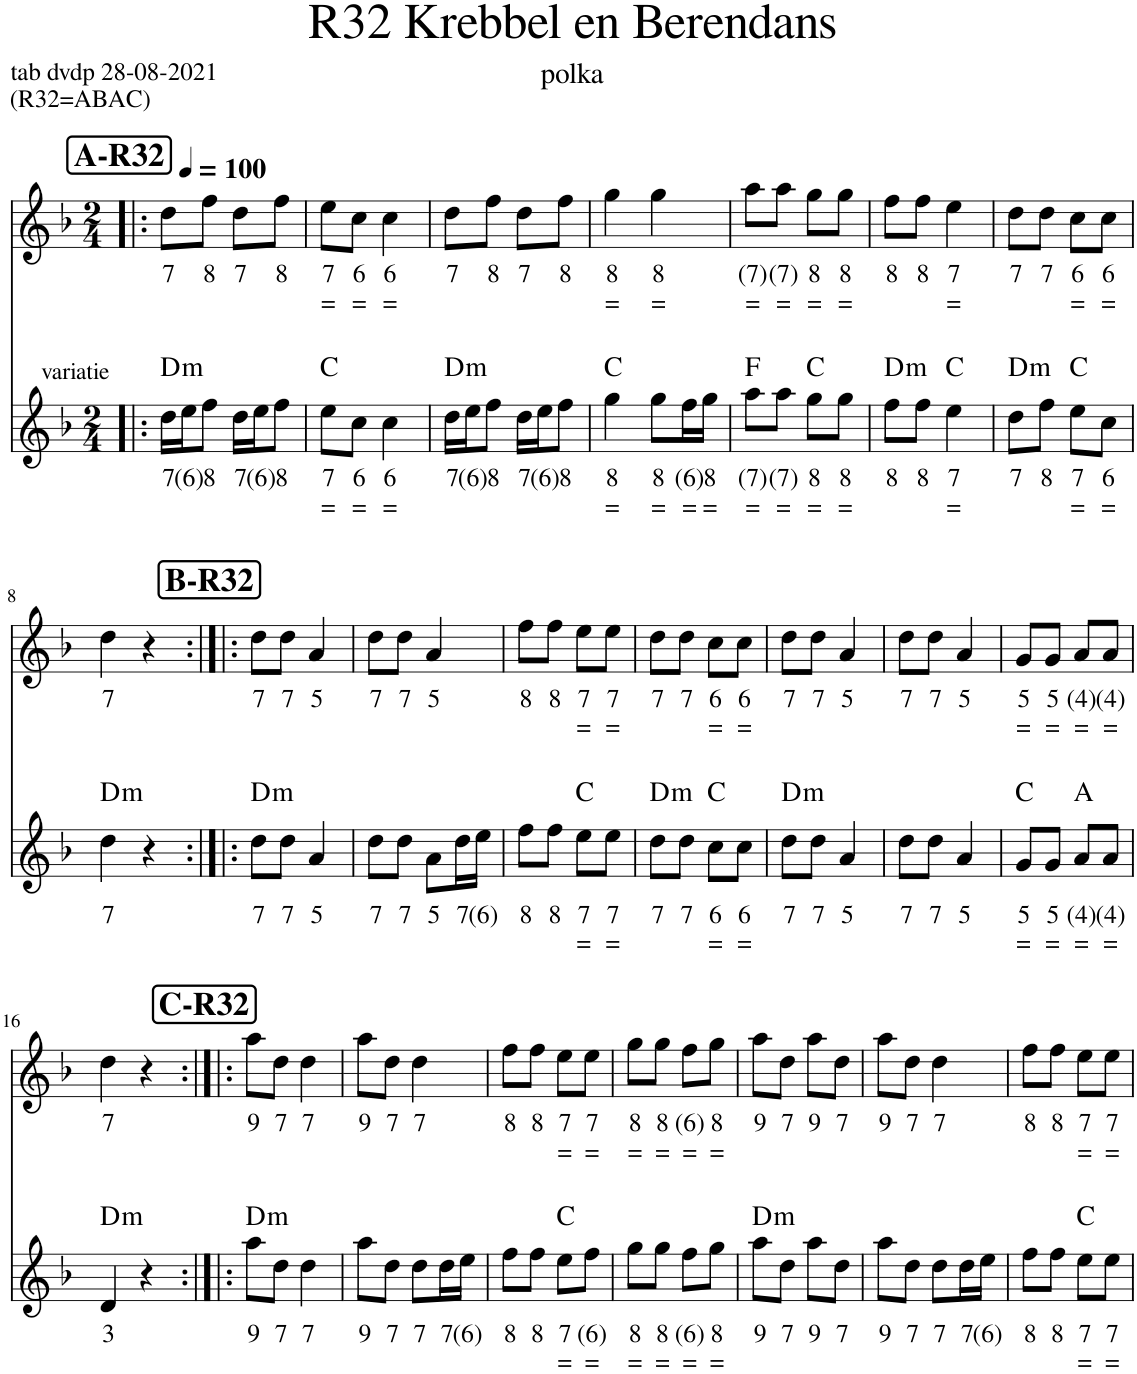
**kern	**text	**text	**harte	**kern	**text	**text
*part2	*part2	*part2	*part2	*part1	*part1	*part1
*staff2	*staff2	*staff2	*	*staff1	*staff1	*staff1
*I"Bandoneon, Flute	*	*	*	*I"Stem	*	*
*clefG2	*	*	*	*clefG2	*	*
*k[b-]	*	*	*	*k[b-]	*	*
*M2/4	*	*	*	*M2/4	*	*
*MM100	*	*	*	*MM100	*	*
!!LO:REH:place=s1:a:B:cj:fs=14:t=A-R32
=1!|:	=1!|:	=1!|:	=1!|:	=1!|:	=1!|:	=1!|:
!LO:TX:a:t=variatie	!	!	!	!	!	!
!	!LO:LY:b	!	!LO:H:kt=m	!	!LO:LY:b	!
16dd\LL	7	.	D:min	8dd\L	7	.
!	!LO:LY:b	!	!	!	!	!
16ee\J	(6)	.	.	.	.	.
!	!LO:LY:b	!	!	!	!LO:LY:b	!
8ff\J	8	.	.	8ff\J	8	.
!	!LO:LY:b	!	!	!	!LO:LY:b	!
16dd\LL	7	.	.	8dd\L	7	.
!	!LO:LY:b	!	!	!	!	!
16ee\J	(6)	.	.	.	.	.
!	!LO:LY:b	!	!	!	!LO:LY:b	!
8ff\J	8	.	.	8ff\J	8	.
=2	=2	=2	=2	=2	=2	=2
!	!LO:LY:b	!LO:LY:b	!	!	!LO:LY:b	!LO:LY:b
8ee\L	7	=	C:maj	8ee\L	7	=
!	!LO:LY:b	!LO:LY:b	!	!	!LO:LY:b	!LO:LY:b
8cc\J	6	=	.	8cc\J	6	=
!	!LO:LY:b	!LO:LY:b	!	!	!LO:LY:b	!LO:LY:b
4cc\	6	=	.	4cc\	6	=
=3	=3	=3	=3	=3	=3	=3
!	!LO:LY:b	!	!LO:H:kt=m	!	!LO:LY:b	!
16dd\LL	7	.	D:min	8dd\L	7	.
!	!LO:LY:b	!	!	!	!	!
16ee\J	(6)	.	.	.	.	.
!	!LO:LY:b	!	!	!	!LO:LY:b	!
8ff\J	8	.	.	8ff\J	8	.
!	!LO:LY:b	!	!	!	!LO:LY:b	!
16dd\LL	7	.	.	8dd\L	7	.
!	!LO:LY:b	!	!	!	!	!
16ee\J	(6)	.	.	.	.	.
!	!LO:LY:b	!	!	!	!LO:LY:b	!
8ff\J	8	.	.	8ff\J	8	.
=4	=4	=4	=4	=4	=4	=4
!	!LO:LY:b	!LO:LY:b	!	!	!LO:LY:b	!LO:LY:b
4gg\	8	=	C:maj	4gg\	8	=
!	!LO:LY:b	!LO:LY:b	!	!	!LO:LY:b	!LO:LY:b
8gg\L	8	=	.	4gg\	8	=
!	!LO:LY:b	!LO:LY:b	!	!	!	!
16ff\L	(6)	=	.	.	.	.
!	!LO:LY:b	!LO:LY:b	!	!	!	!
16gg\JJ	8	=	.	.	.	.
=5	=5	=5	=5	=5	=5	=5
!	!LO:LY:b	!LO:LY:b	!	!	!LO:LY:b	!LO:LY:b
8aa\L	(7)	=	F:maj	8aa\L	(7)	=
!	!LO:LY:b	!LO:LY:b	!	!	!LO:LY:b	!LO:LY:b
8aa\J	(7)	=	.	8aa\J	(7)	=
!	!LO:LY:b	!LO:LY:b	!	!	!LO:LY:b	!LO:LY:b
8gg\L	8	=	C:maj	8gg\L	8	=
!	!LO:LY:b	!LO:LY:b	!	!	!LO:LY:b	!LO:LY:b
8gg\J	8	=	.	8gg\J	8	=
=6	=6	=6	=6	=6	=6	=6
!	!LO:LY:b	!	!LO:H:kt=m	!	!LO:LY:b	!
8ff\L	8	.	D:min	8ff\L	8	.
!	!LO:LY:b	!	!	!	!LO:LY:b	!
8ff\J	8	.	.	8ff\J	8	.
!	!LO:LY:b	!LO:LY:b	!	!	!LO:LY:b	!LO:LY:b
4ee\	7	=	C:maj	4ee\	7	=
=7	=7	=7	=7	=7	=7	=7
!	!LO:LY:b	!	!LO:H:kt=m	!	!LO:LY:b	!
8dd\L	7	.	D:min	8dd\L	7	.
!	!LO:LY:b	!	!	!	!LO:LY:b	!
8ff\J	8	.	.	8dd\J	7	.
!	!LO:LY:b	!LO:LY:b	!	!	!LO:LY:b	!LO:LY:b
8ee\L	7	=	C:maj	8cc\L	6	=
!	!LO:LY:b	!LO:LY:b	!	!	!LO:LY:b	!LO:LY:b
8cc\J	6	=	.	8cc\J	6	=
!!LO:LB:g=z
=8	=8	=8	=8	=8	=8	=8
!	!LO:LY:b	!	!LO:H:kt=m	!	!LO:LY:b	!
4dd\	7	.	D:min	4dd\	7	.
4r	.	.	.	4r	.	.
!!LO:REH:place=s1:a:B:cj:fs=14:t=B-R32
=9:|!|:	=9:|!|:	=9:|!|:	=9:|!|:	=9:|!|:	=9:|!|:	=9:|!|:
!	!LO:LY:b	!	!LO:H:kt=m	!	!LO:LY:b	!
8dd\L	7	.	D:min	8dd\L	7	.
!	!LO:LY:b	!	!	!	!LO:LY:b	!
8dd\J	7	.	.	8dd\J	7	.
!	!LO:LY:b	!	!	!	!LO:LY:b	!
4a/	5	.	.	4a/	5	.
=10	=10	=10	=10	=10	=10	=10
!	!LO:LY:b	!	!	!	!LO:LY:b	!
8dd\L	7	.	.	8dd\L	7	.
!	!LO:LY:b	!	!	!	!LO:LY:b	!
8dd\J	7	.	.	8dd\J	7	.
!	!LO:LY:b	!	!	!	!LO:LY:b	!
8a\L	5	.	.	4a/	5	.
!	!LO:LY:b	!	!	!	!	!
16dd\L	7	.	.	.	.	.
!	!LO:LY:b	!	!	!	!	!
16ee\JJ	(6)	.	.	.	.	.
=11	=11	=11	=11	=11	=11	=11
!	!LO:LY:b	!	!	!	!LO:LY:b	!
8ff\L	8	.	.	8ff\L	8	.
!	!LO:LY:b	!	!	!	!LO:LY:b	!
8ff\J	8	.	.	8ff\J	8	.
!	!LO:LY:b	!LO:LY:b	!	!	!LO:LY:b	!LO:LY:b
8ee\L	7	=	C:maj	8ee\L	7	=
!	!LO:LY:b	!LO:LY:b	!	!	!LO:LY:b	!LO:LY:b
8ee\J	7	=	.	8ee\J	7	=
=12	=12	=12	=12	=12	=12	=12
!	!LO:LY:b	!	!LO:H:kt=m	!	!LO:LY:b	!
8dd\L	7	.	D:min	8dd\L	7	.
!	!LO:LY:b	!	!	!	!LO:LY:b	!
8dd\J	7	.	.	8dd\J	7	.
!	!LO:LY:b	!LO:LY:b	!	!	!LO:LY:b	!LO:LY:b
8cc\L	6	=	C:maj	8cc\L	6	=
!	!LO:LY:b	!LO:LY:b	!	!	!LO:LY:b	!LO:LY:b
8cc\J	6	=	.	8cc\J	6	=
=13	=13	=13	=13	=13	=13	=13
!	!LO:LY:b	!	!LO:H:kt=m	!	!LO:LY:b	!
8dd\L	7	.	D:min	8dd\L	7	.
!	!LO:LY:b	!	!	!	!LO:LY:b	!
8dd\J	7	.	.	8dd\J	7	.
!	!LO:LY:b	!	!	!	!LO:LY:b	!
4a/	5	.	.	4a/	5	.
=14	=14	=14	=14	=14	=14	=14
!	!LO:LY:b	!	!	!	!LO:LY:b	!
8dd\L	7	.	.	8dd\L	7	.
!	!LO:LY:b	!	!	!	!LO:LY:b	!
8dd\J	7	.	.	8dd\J	7	.
!	!LO:LY:b	!	!	!	!LO:LY:b	!
4a/	5	.	.	4a/	5	.
=15	=15	=15	=15	=15	=15	=15
!	!LO:LY:b	!LO:LY:b	!	!	!LO:LY:b	!LO:LY:b
8g/L	5	=	C:maj	8g/L	5	=
!	!LO:LY:b	!LO:LY:b	!	!	!LO:LY:b	!LO:LY:b
8g/J	5	=	.	8g/J	5	=
!	!LO:LY:b	!LO:LY:b	!	!	!LO:LY:b	!LO:LY:b
8a/L	(4)	=	A:maj	8a/L	(4)	=
!	!LO:LY:b	!LO:LY:b	!	!	!LO:LY:b	!LO:LY:b
8a/J	(4)	=	.	8a/J	(4)	=
!!LO:LB:g=z
=16	=16	=16	=16	=16	=16	=16
!	!LO:LY:b	!	!LO:H:kt=m	!	!LO:LY:b	!
4d/	3	.	D:min	4dd\	7	.
4r	.	.	.	4r	.	.
!!LO:REH:place=s1:a:B:cj:fs=14:t=C-R32
=17:|!|:	=17:|!|:	=17:|!|:	=17:|!|:	=17:|!|:	=17:|!|:	=17:|!|:
!	!LO:LY:b	!	!LO:H:kt=m	!	!LO:LY:b	!
8aa\L	9	.	D:min	8aa\L	9	.
!	!LO:LY:b	!	!	!	!LO:LY:b	!
8dd\J	7	.	.	8dd\J	7	.
!	!LO:LY:b	!	!	!	!LO:LY:b	!
4dd\	7	.	.	4dd\	7	.
=18	=18	=18	=18	=18	=18	=18
!	!LO:LY:b	!	!	!	!LO:LY:b	!
8aa\L	9	.	.	8aa\L	9	.
!	!LO:LY:b	!	!	!	!LO:LY:b	!
8dd\J	7	.	.	8dd\J	7	.
!	!LO:LY:b	!	!	!	!LO:LY:b	!
8dd\L	7	.	.	4dd\	7	.
!	!LO:LY:b	!	!	!	!	!
16dd\L	7	.	.	.	.	.
!	!LO:LY:b	!	!	!	!	!
16ee\JJ	(6)	.	.	.	.	.
=19	=19	=19	=19	=19	=19	=19
!	!LO:LY:b	!	!	!	!LO:LY:b	!
8ff\L	8	.	.	8ff\L	8	.
!	!LO:LY:b	!	!	!	!LO:LY:b	!
8ff\J	8	.	.	8ff\J	8	.
!	!LO:LY:b	!LO:LY:b	!	!	!LO:LY:b	!LO:LY:b
8ee\L	7	=	C:maj	8ee\L	7	=
!	!LO:LY:b	!LO:LY:b	!	!	!LO:LY:b	!LO:LY:b
8ff\J	(6)	=	.	8ee\J	7	=
=20	=20	=20	=20	=20	=20	=20
!	!LO:LY:b	!LO:LY:b	!	!	!LO:LY:b	!LO:LY:b
8gg\L	8	=	.	8gg\L	8	=
!	!LO:LY:b	!LO:LY:b	!	!	!LO:LY:b	!LO:LY:b
8gg\J	8	=	.	8gg\J	8	=
!	!LO:LY:b	!LO:LY:b	!	!	!LO:LY:b	!LO:LY:b
8ff\L	(6)	=	.	8ff\L	(6)	=
!	!LO:LY:b	!LO:LY:b	!	!	!LO:LY:b	!LO:LY:b
8gg\J	8	=	.	8gg\J	8	=
=21	=21	=21	=21	=21	=21	=21
!	!LO:LY:b	!	!LO:H:kt=m	!	!LO:LY:b	!
8aa\L	9	.	D:min	8aa\L	9	.
!	!LO:LY:b	!	!	!	!LO:LY:b	!
8dd\J	7	.	.	8dd\J	7	.
!	!LO:LY:b	!	!	!	!LO:LY:b	!
8aa\L	9	.	.	8aa\L	9	.
!	!LO:LY:b	!	!	!	!LO:LY:b	!
8dd\J	7	.	.	8dd\J	7	.
=22	=22	=22	=22	=22	=22	=22
!	!LO:LY:b	!	!	!	!LO:LY:b	!
8aa\L	9	.	.	8aa\L	9	.
!	!LO:LY:b	!	!	!	!LO:LY:b	!
8dd\J	7	.	.	8dd\J	7	.
!	!LO:LY:b	!	!	!	!LO:LY:b	!
8dd\L	7	.	.	4dd\	7	.
!	!LO:LY:b	!	!	!	!	!
16dd\L	7	.	.	.	.	.
!	!LO:LY:b	!	!	!	!	!
16ee\JJ	(6)	.	.	.	.	.
=23	=23	=23	=23	=23	=23	=23
!	!LO:LY:b	!	!	!	!LO:LY:b	!
8ff\L	8	.	.	8ff\L	8	.
!	!LO:LY:b	!	!	!	!LO:LY:b	!
8ff\J	8	.	.	8ff\J	8	.
!	!LO:LY:b	!LO:LY:b	!	!	!LO:LY:b	!LO:LY:b
8ee\L	7	=	C:maj	8ee\L	7	=
!	!LO:LY:b	!LO:LY:b	!	!	!LO:LY:b	!LO:LY:b
8ee\J	7	=	.	8ee\J	7	=
=	=	=	=	=	=	=
*-	*-	*-	*-	*-	*-	*-
